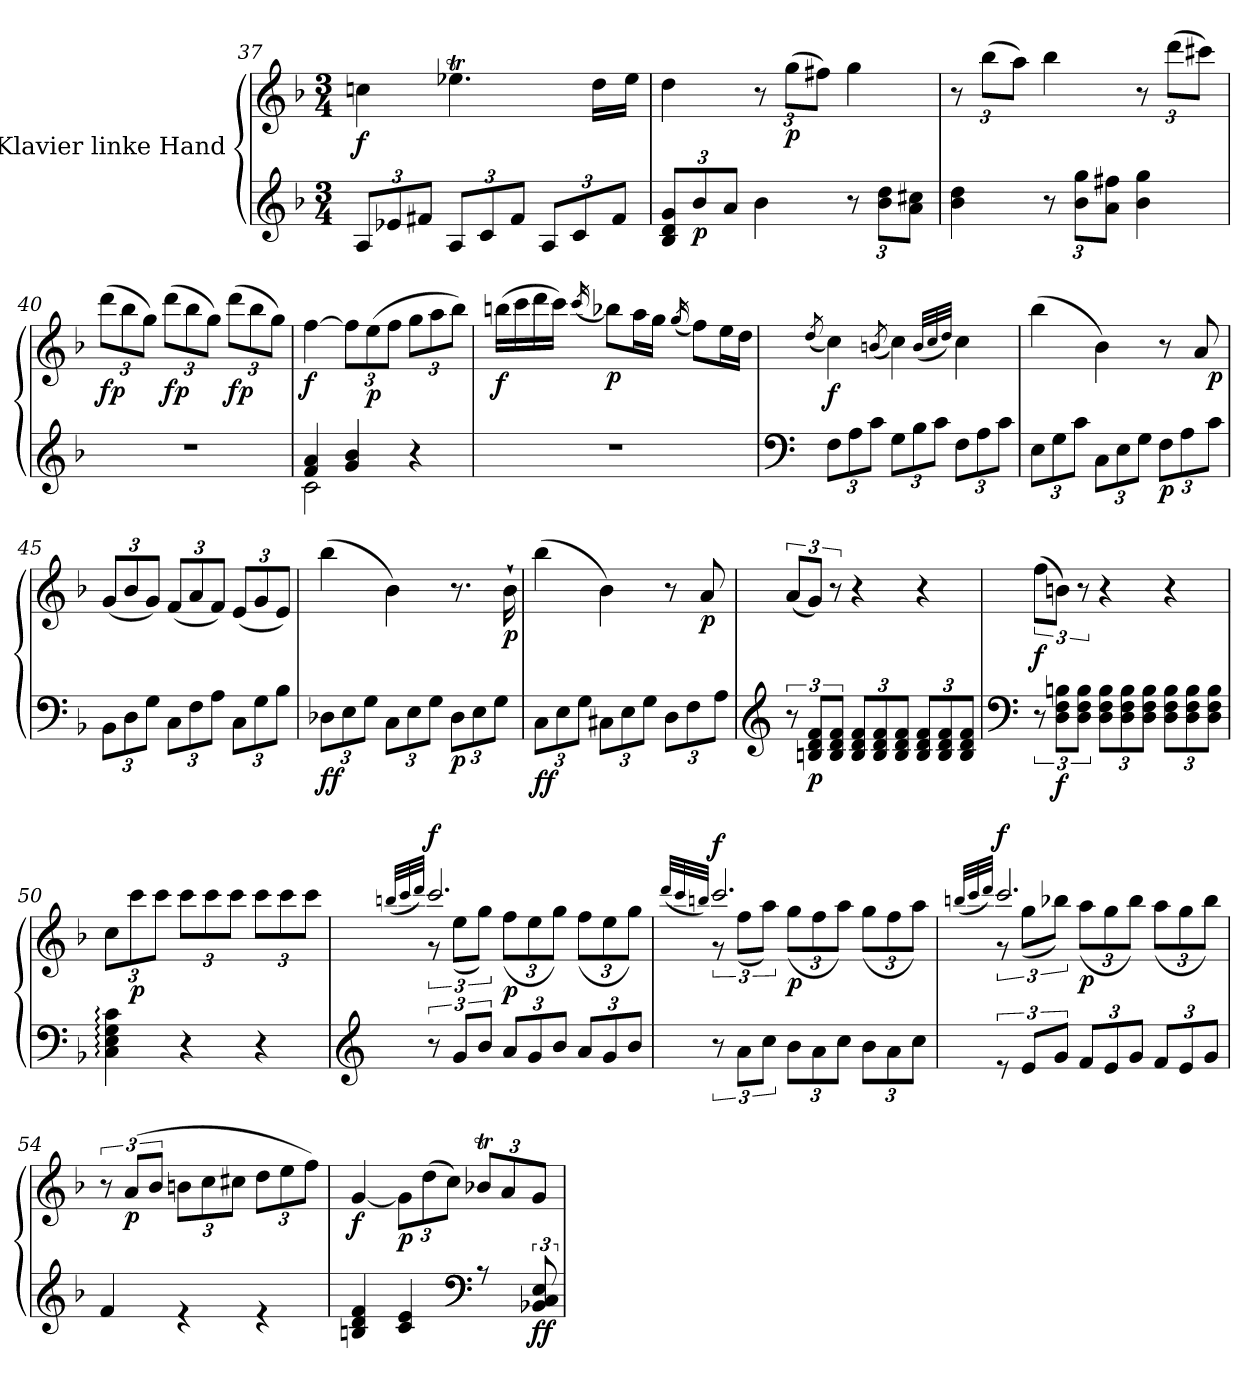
**kern	**kern	**dynam
*part1	*part1	*part1
*staff2	*staff1	*staff1/2
*I"Klavier linke Hand	*	*
*clefG2	*clefG2	*
*k[b-]	*k[b-]	*
*M3/4	*M3/4	*
*Xbrackettup	*	*
=37	=37	=37
!	!	!LO:DY:b
12A/L	4ccn\	f
12e-X/	.	.
12f#X/J	.	.
12A/L	4.ee-XT\	.
12c/	.	.
12f#/J	.	.
12A/L	.	.
12c/	.	.
.	16dd\LL	.
12f#/J	.	.
.	16ee-\JJ	.
!!LO:LB:g=z
=38	=38	=38
12B-/ 12d/ 12g/L	4dd\	.
!	!	!LO:DY:b=2
12b-/	.	p
12a/J	.	.
*	*Xbrackettup	*
4b-\	12r	.
!	!	!LO:DY:b
.	(>12gg\L	p
.	12ff#X\J)	.
12r	4gg\	.
12b-\ 12dd\L	.	.
12a\ 12cc#X\J	.	.
=39	=39	=39
4b-\ 4dd\	12r	.
.	(>12bb-\L	.
.	12aa\J)	.
12r	4bb-\	.
12b-\ 12gg\L	.	.
12a\ 12ff#X\J	.	.
4b-\ 4gg\	12r	.
.	(>12ddd\L	.
.	12ccc#X\J)	.
=40	=40	=40
!	!	!LO:DY:b
2.r	(>12ddd\L	fp
.	12bb-\	.
.	12gg\J)	.
!	!	!LO:DY:b
.	(>12ddd\L	fp
.	12bb-\	.
.	12gg\J)	.
!	!	!LO:DY:b
.	(>12ddd\L	fp
.	12bb-\	.
.	12gg\J)	.
!!LO:LB:g=z
=41	=41	=41
*^	*	*
!	!	!	!LO:DY:b
4f/ 4a/	2c\	[4ff\	f
4g/ 4b-/	.	12ff\L]	.
!	!	!	!LO:DY:b
.	.	(>12ee\	p
.	.	12ff\J	.
4r	4ryy	12gg\L	.
.	.	12aa\	.
.	.	12bb-\J)	.
*v	*v	*	*
=42	=42	=42
!	!	!LO:DY:b
2.r	(>16bbn\LL	f
.	16ccc\	.
.	16ddd\	.
.	16ccc\JJ)	.
.	(<16qccc/	.
!	!	!LO:DY:b
.	8bb-X\L)	p
.	16aa\L	.
.	16gg\JJ	.
.	(<16qgg/	.
.	8ff\L)	.
.	16ee\L	.
.	16dd\JJ	.
=43	=43	=43
*clefF4	*	*
.	(<8qdd/	.
!	!	!LO:DY:b
12F\L	4cc\)	f
12A\	.	.
12c\J	.	.
.	(<8qbn/	.
12G\L	4cc\)	.
12B-\	.	.
12c\J	.	.
.	(<32qb/LLL	.
.	32qcc/	.
.	32qdd/JJJ)	.
12F\L	4cc\	.
12A\	.	.
12c\J	.	.
!!LO:LB:g=z
=44	=44	=44
*	*^	*
12E\L	(>4bb-\	3%2ryy	.
12G\	.	.	.
12c\J	.	.	.
12C\L	4b-\)	.	.
12E\	.	.	.
12G\J	.	.	.
!	!	!	!LO:DY:b=2
12F\L	8r	.	p
12A\	.	.	.
.	8a/	.	.
!	!	!	!LO:DY:b
12c\J	.	12ryy	p
*	*v	*v	*
=45	=45	=45
12BB-\L	(<12g/L	.
12D\	12b-/	.
12G\J	12g/J)	.
12C\L	(<12f/L	.
12F\	12a/	.
12A\J	12f/J)	.
12C\L	(<12e/L	.
12G\	12g/	.
12B-\J	12e/J)	.
=46	=46	=46
!	!	!LO:DY:b=2
!	!	!LO:DY:n=1:b
12D-X\L	(>4bb-\	f f
12E\	.	.
12G\J	.	.
12C\L	4b-\)	.
12E\	.	.
12G\J	.	.
!	!	!LO:DY:n=2:b=2
12D-\L	8.r	p
12E\	.	.
12G\J	.	.
!	!	!LO:DY:n=3:b
.	16b-`\	p
!!LO:LB:g=z
=47	=47	=47
!	!	!LO:DY:b=2
!	!	!LO:DY:n=1:b
12C\L	(>4bb-\	f f
12E\	.	.
12G\J	.	.
12C#X\L	4b-\)	.
12E\	.	.
12G\J	.	.
12D\L	8r	.
12F\	.	.
!	!	!LO:DY:n=2:b
.	8a/	p
12A\J	.	.
=48	=48	=48
*clefG2	*	*
*brackettup	*brackettup	*
12r	(<12a/L	.
!	!	!LO:DY:b=2
12Bn/ 12d/ 12f/L	12g/J)	p
12B/ 12d/ 12f/J	12r	.
*Xbrackettup	*	*
12B/ 12d/ 12f/L	4r	.
12B/ 12d/ 12f/	.	.
12B/ 12d/ 12f/J	.	.
12B/ 12d/ 12f/L	4r	.
12B/ 12d/ 12f/	.	.
12B/ 12d/ 12f/J	.	.
=49	=49	=49
*clefF4	*	*
*brackettup	*	*
!	!	!LO:DY:b
12r	(>12ff\L	f
!	!	!LO:DY:b=2
12D\ 12F\ 12Bn\L	12bn\J)	f
12D\ 12F\ 12B\J	12r	.
*Xbrackettup	*	*
12D\ 12F\ 12B\L	4r	.
12D\ 12F\ 12B\	.	.
12D\ 12F\ 12B\J	.	.
12D\ 12F\ 12B\L	4r	.
12D\ 12F\ 12B\	.	.
12D\ 12F\ 12B\J	.	.
!!LO:LB:g=z
=50	=50	=50
*	*^	*
*	*	*Xbrackettup	*
4C\: 4E\: 4G\: 4c\:	2.ryy	12cc\L	.
!	!	!	!LO:DY:b
.	.	12ccc\	p
.	.	12ccc\J	.
4r	.	12ccc\L	.
.	.	12ccc\	.
.	.	12ccc\J	.
4r	.	12ccc\L	.
.	.	12ccc\	.
.	.	12ccc\J	.
=51	=51	=51	=51
*clefG2	*	*	*
.	(>32qbbn/LLL	.	.
.	32qccc/	.	.
.	32qddd/JJJ)	.	.
*brackettup	*	*brackettup	*
!	!	!	!LO:DY:a
12r	2.ccc/	12r	f
12g/L	.	(<12ee\L	.
12b-/J	.	12gg\J)	.
*Xbrackettup	*	*Xbrackettup	*
!	!	!	!LO:DY:b
12a/L	.	(<12ff\L	p
12g/	.	12ee\	.
12b-/J	.	12gg\J)	.
12a/L	.	(<12ff\L	.
12g/	.	12ee\	.
12b-/J	.	12gg\J)	.
=52	=52	=52	=52
.	(>32qddd/LLL	.	.
.	32qccc/	.	.
.	32qbbn/JJJ)	.	.
*brackettup	*	*brackettup	*
!	!	!	!LO:DY:a
12r	2.ccc/	12r	f
12a\L	.	(<12ff\L	.
12cc\J	.	12aa\J)	.
*Xbrackettup	*	*Xbrackettup	*
!	!	!	!LO:DY:b
12b-\L	.	(<12gg\L	p
12a\	.	12ff\	.
12cc\J	.	12aa\J)	.
12b-\L	.	(<12gg\L	.
12a\	.	12ff\	.
12cc\J	.	12aa\J)	.
!!LO:PB:g=z	!!
=53	=53	=53	=53
.	(>32qbbn/LLL	.	.
.	32qccc/	.	.
.	32qddd/JJJ)	.	.
*^	*	*	*
*	*brackettup	*	*brackettup	*
!	!	!	!	!LO:DY:a
2.ryy	12r	2.ccc/	12r	f
.	12e/L	.	(<12gg\L	.
.	12g/J	.	12bb-X\J)	.
*	*Xbrackettup	*	*Xbrackettup	*
!	!	!	!	!LO:DY:b
.	12f/L	.	(<12aa\L	p
.	12e/	.	12gg\	.
.	12g/J	.	12bb-\J)	.
.	12f/L	.	(<12aa\L	.
.	12e/	.	12gg\	.
.	12g/J	.	12bb-\J)	.
*	*	*v	*v	*
=54	=54	=54	=54
*	*	*brackettup	*
2.ryy	4f/	12r	.
!	!	!	!LO:DY:b
.	.	(>12a/L	p
.	.	12b-/J	.
*	*	*Xbrackettup	*
.	4r	12bn\L	.
.	.	12cc\	.
.	.	12cc#X\J	.
.	4r	12dd\L	.
.	.	12ee\	.
.	.	12ff\J)	.
=55	=55	=55	=55
!	!	!	!LO:DY:b
2ryy	4Bn/ 4d/ 4f/	[4g/	f
!	!	!	!LO:DY:b
.	4c/ 4e/	12g\L]	p
.	.	(>12dd\	.
.	.	12cc\J)	.
*clefF4	*	*	*
*brackettup	*	*	*
12ryy	8rA	12b-XT/L	.
12ryy	.	12a/	.
.	8ryy	.	.
!	!	!	!LO:DY:b=2
!	!	!	!LO:DY:n=1:b
12BB-X/ 12C/ 12E/	.	12g/J	f f
*v	*v	*	*
=	=	=
*-	*-	*-
